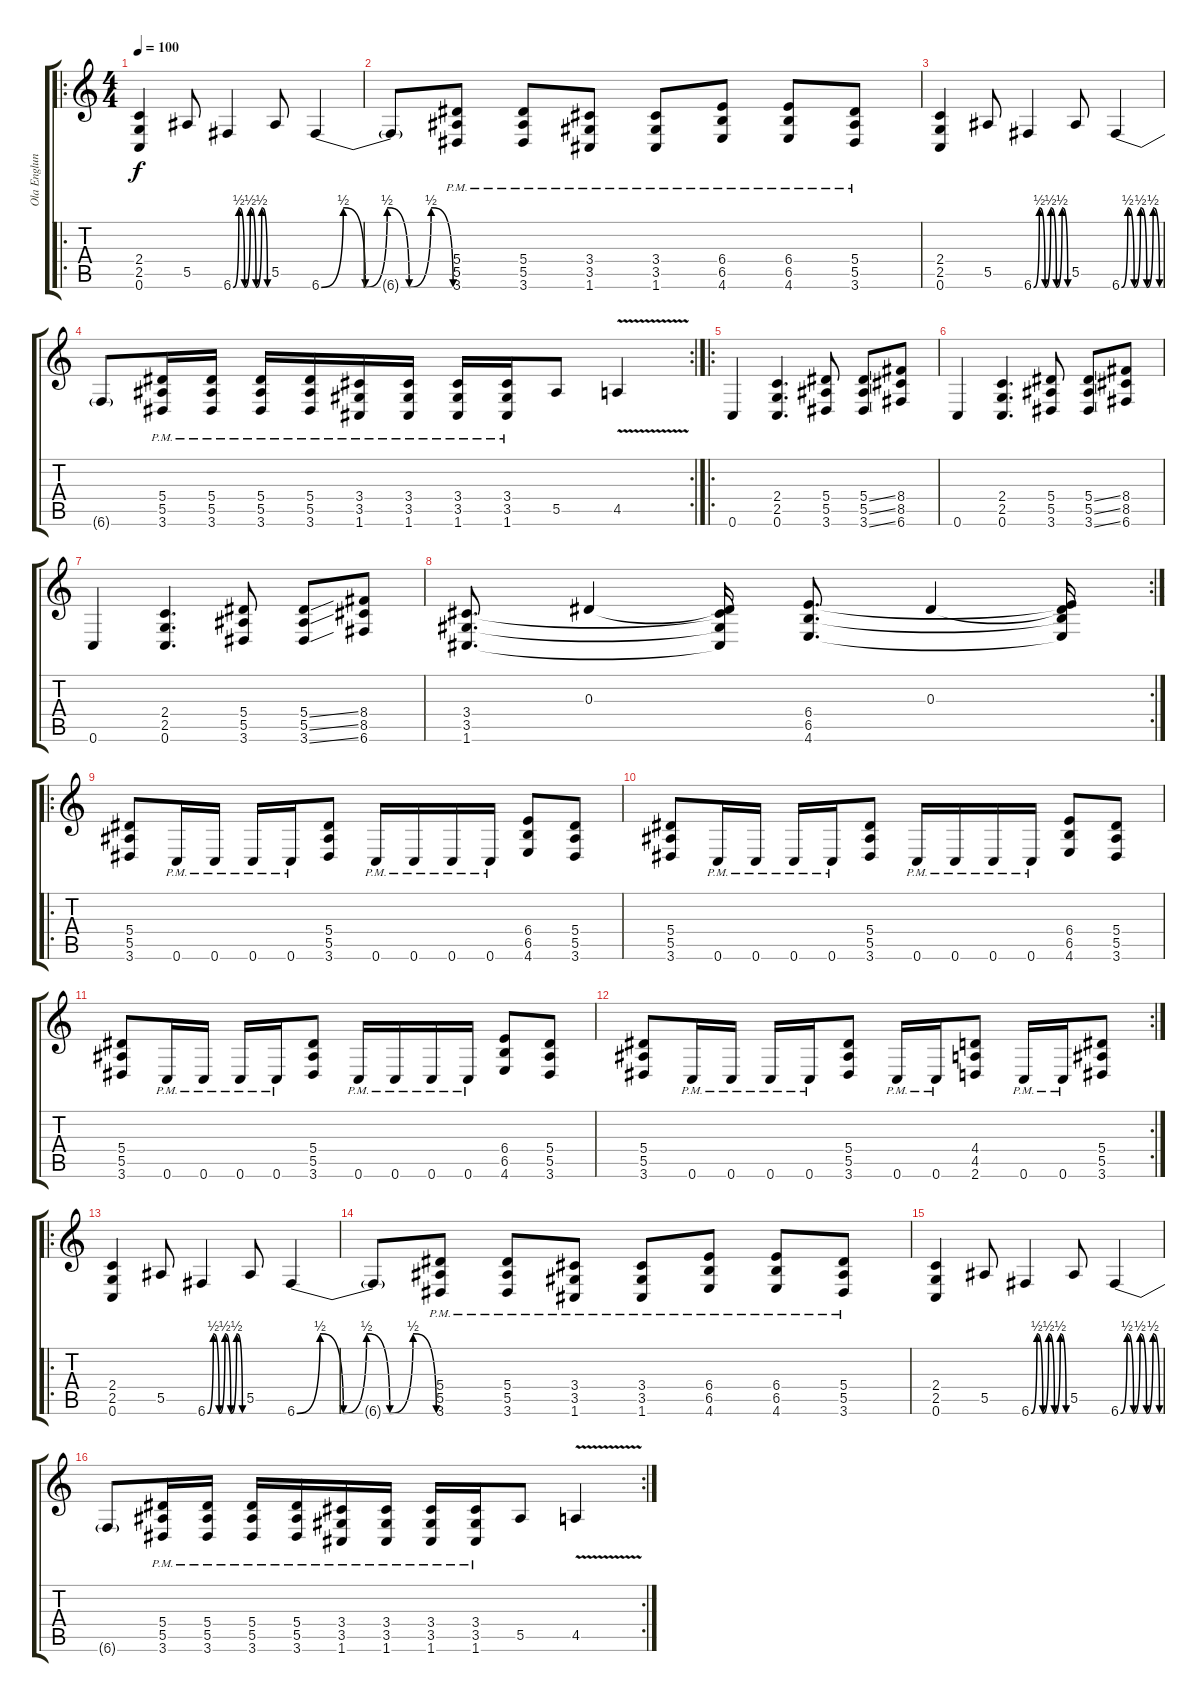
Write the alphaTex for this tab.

\track ("Ola Englund" "Ola Englun") {instrument distortionguitar}
\staff {score tabs}
\tuning (C4 G3 Eb3 Bb2 F2 C2) {hide}
\ro
\ts (4 4)
\tempo 100
\clef g2
\ks c
(2.4 2.5 0.6).4{dy f} 5.5.8 6.6{be (custom 0 0 10 2 20 0 30 2 40 0 50 2 60 0)}.4 5.5.8 6.6{be (custom 0 0 10 2 20 0 30 2 40 0 50 2 60 0)}.4 |
6.6{t}.8 (5.4{pm} 5.5{pm} 3.6{pm}).8 (5.4{pm} 5.5{pm} 3.6{pm}).8 (3.4{pm} 3.5{pm} 1.6{pm}).8 (3.4{pm} 3.5{pm} 1.6{pm}).8 (6.4{pm} 6.5{pm} 4.6{pm}).8 (6.4{pm} 6.5{pm} 4.6{pm}).8 (5.4{pm} 5.5{pm} 3.6{pm}).8 |
(2.4 2.5 0.6).4 5.5.8 6.6{be (custom 0 0 10 2 20 0 30 2 40 0 50 2 60 0)}.4 5.5.8 6.6{be (custom 0 0 10 2 20 0 30 2 40 0 50 2 60 0)}.4 |
\rc 2
6.6{t}.8 (5.4{pm} 5.5{pm} 3.6{pm}).16 (5.4{pm} 5.5{pm} 3.6{pm}).16 (5.4{pm} 5.5{pm} 3.6{pm}).16 (5.4{pm} 5.5{pm} 3.6{pm}).16 (3.4{pm} 3.5{pm} 1.6{pm}).16 (3.4{pm} 3.5{pm} 1.6{pm}).16 (3.4{pm} 3.5{pm} 1.6{pm}).16 (3.4{pm} 3.5{pm} 1.6{pm}).16 5.5.8 4.5{v}.4 |
\ro
0.6.4 (2.4 2.5 0.6).4{d} (5.4 5.5 3.6).8 (5.4{ss} 5.5{ss} 3.6{ss}).8 (8.4 8.5 6.6).8 |
0.6.4 (2.4 2.5 0.6).4{d} (5.4 5.5 3.6).8 (5.4{ss} 5.5{ss} 3.6{ss}).8 (8.4 8.5 6.6).8 |
0.6.4 (2.4 2.5 0.6).4{d} (5.4 5.5 3.6).8 (5.4{ss} 5.5{ss} 3.6{ss}).8 (8.4 8.5 6.6).8 |
\rc 2
(3.4 3.5 1.6).8{d} 0.3.4 (0.3{t} 3.4{t} 3.5{t} 1.6{t}).16 (6.4 6.5 4.6).8{d} 0.3.4 (0.3{t} 6.4{t} 6.5{t} 4.6{t}).16 |
\ro
(5.4 5.5 3.6).8 0.6{pm}.16 0.6{pm}.16 0.6{pm}.16 0.6{pm}.16 (5.4 5.5 3.6).8 0.6{pm}.16 0.6{pm}.16 0.6{pm}.16 0.6{pm}.16 (6.4 6.5 4.6).8 (5.4 5.5 3.6).8 |
(5.4 5.5 3.6).8 0.6{pm}.16 0.6{pm}.16 0.6{pm}.16 0.6{pm}.16 (5.4 5.5 3.6).8 0.6{pm}.16 0.6{pm}.16 0.6{pm}.16 0.6{pm}.16 (6.4 6.5 4.6).8 (5.4 5.5 3.6).8 |
(5.4 5.5 3.6).8 0.6{pm}.16 0.6{pm}.16 0.6{pm}.16 0.6{pm}.16 (5.4 5.5 3.6).8 0.6{pm}.16 0.6{pm}.16 0.6{pm}.16 0.6{pm}.16 (6.4 6.5 4.6).8 (5.4 5.5 3.6).8 |
\rc 2
(5.4 5.5 3.6).8 0.6{pm}.16 0.6{pm}.16 0.6{pm}.16 0.6{pm}.16 (5.4 5.5 3.6).8 0.6{pm}.16 0.6{pm}.16 (4.4 4.5 2.6).8 0.6{pm}.16 0.6{pm}.16 (5.4 5.5 3.6).8 |
\ro
(2.4 2.5 0.6).4 5.5.8 6.6{be (custom 0 0 10 2 20 0 30 2 40 0 50 2 60 0)}.4 5.5.8 6.6{be (custom 0 0 10 2 20 0 30 2 40 0 50 2 60 0)}.4 |
6.6{t}.8 (5.4{pm} 5.5{pm} 3.6{pm}).8 (5.4{pm} 5.5{pm} 3.6{pm}).8 (3.4{pm} 3.5{pm} 1.6{pm}).8 (3.4{pm} 3.5{pm} 1.6{pm}).8 (6.4{pm} 6.5{pm} 4.6{pm}).8 (6.4{pm} 6.5{pm} 4.6{pm}).8 (5.4{pm} 5.5{pm} 3.6{pm}).8 |
(2.4 2.5 0.6).4 5.5.8 6.6{be (custom 0 0 10 2 20 0 30 2 40 0 50 2 60 0)}.4 5.5.8 6.6{be (custom 0 0 10 2 20 0 30 2 40 0 50 2 60 0)}.4 |
\rc 2
6.6{t}.8 (5.4{pm} 5.5{pm} 3.6{pm}).16 (5.4{pm} 5.5{pm} 3.6{pm}).16 (5.4{pm} 5.5{pm} 3.6{pm}).16 (5.4{pm} 5.5{pm} 3.6{pm}).16 (3.4{pm} 3.5{pm} 1.6{pm}).16 (3.4{pm} 3.5{pm} 1.6{pm}).16 (3.4{pm} 3.5{pm} 1.6{pm}).16 (3.4{pm} 3.5{pm} 1.6{pm}).16 5.5.8 4.5{v}.4
